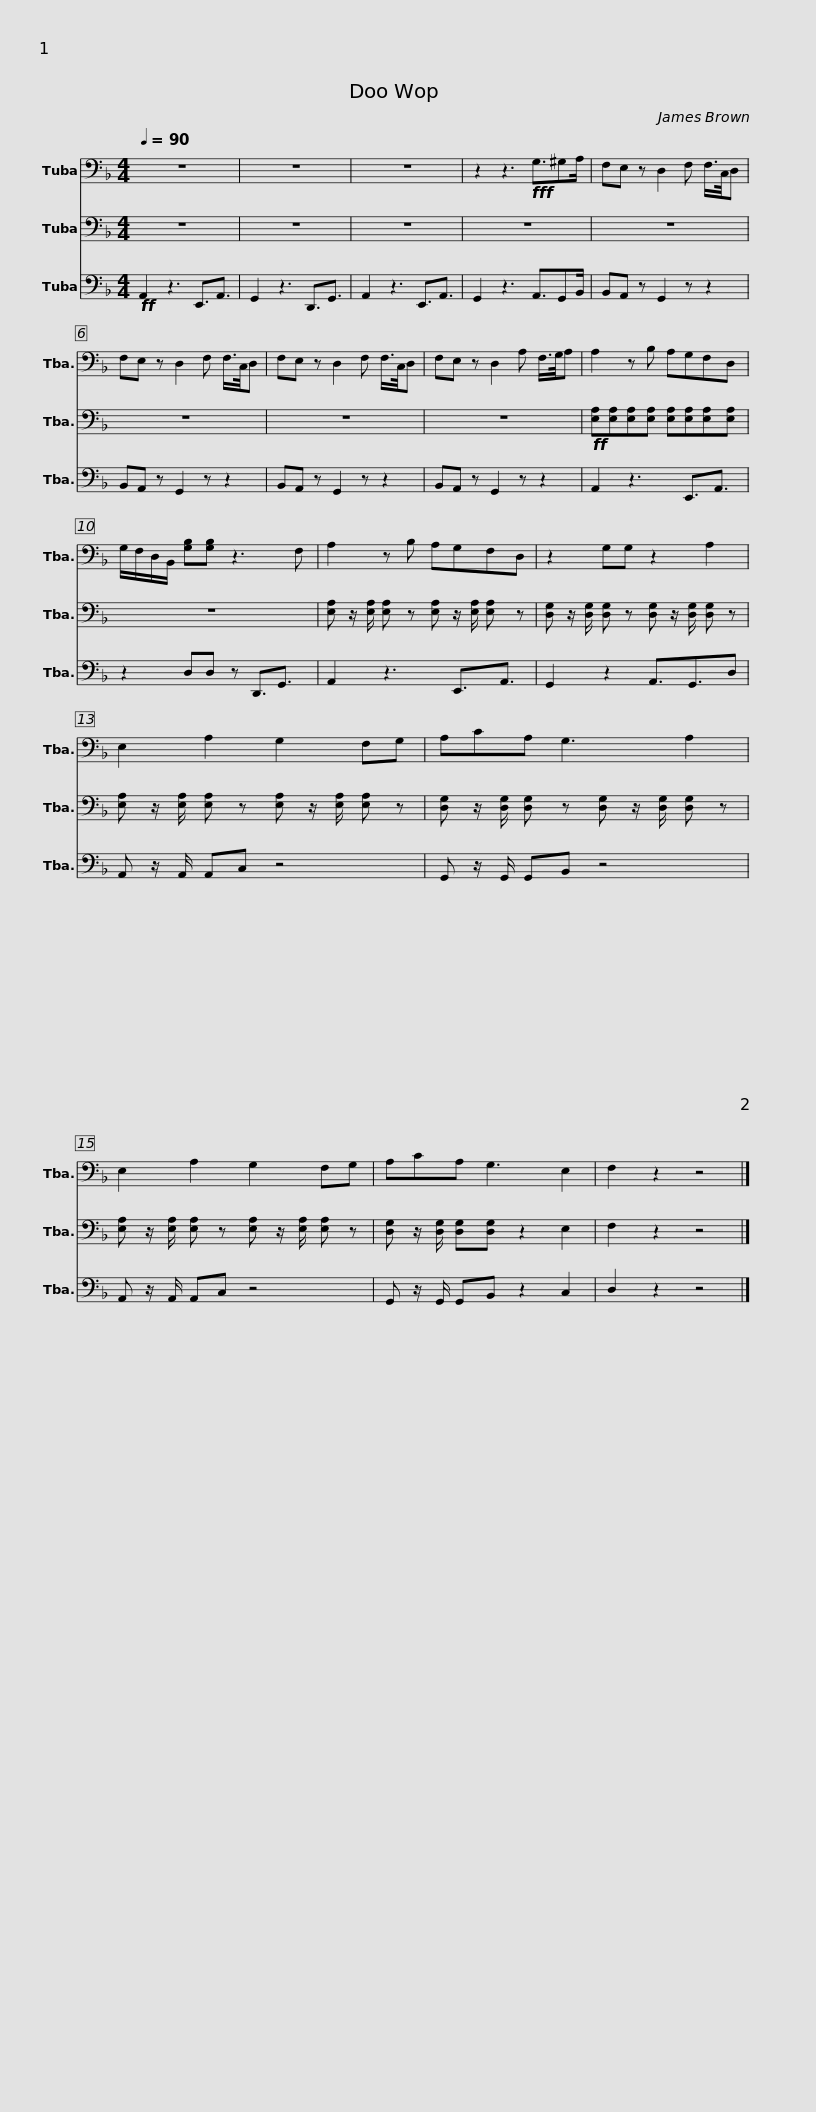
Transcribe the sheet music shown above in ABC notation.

X:1
%%score 1 2 3
L:1/8
Q:1/4=90
M:4/4
I:linebreak $
K:F
V:1 bass
V:2 bass
V:3 bass
V:1
 z8 | z8 | z8 | z2 z3!fff! G,3/2^G,A,/ | F,E, z D,2 F, F,/>C,/D, | %5
 F,E, z D,2 F, F,/>C,/D, |$ F,E, z D,2 F, F,/>C,/D, | F,E, z D,2 A, F,/>G,/A, | A,2 z B, A,G,F,D, | G,/F,/D,/B,,/ [G,B,][G,B,] z3 F, |$ %10
 A,2 z B, A,G,F,D, | z2 G,G, z2 A,2 | E,2 A,2 G,2 F,G, | A,CA, G,3 A,2 |$ E,2 A,2 G,2 F,G, | %15
 A,CA, G,3 E,2 | F,2 z2 z4 |] %17
V:2
 z8 | z8 | z8 | z8 | z8 | %5
 z8 |$ z8 | z8 |!ff! [E,A,][E,A,][E,A,][E,A,] [E,A,][E,A,][E,A,][E,A,] | z8 |$ %10
 [E,A,] z/ [E,A,]/ [E,A,] z [E,A,] z/ [E,A,]/ [E,A,] z | [D,G,] z/ [D,G,]/ [D,G,] z [D,G,] z/ [D,G,]/ [D,G,] z | [E,A,] z/ [E,A,]/ [E,A,] z [E,A,] z/ [E,A,]/ [E,A,] z | [D,G,] z/ [D,G,]/ [D,G,] z [D,G,] z/ [D,G,]/ [D,G,] z |$ [E,A,] z/ [E,A,]/ [E,A,] z [E,A,] z/ [E,A,]/ [E,A,] z | %15
 [D,G,] z/ [D,G,]/ [D,G,][D,G,] z2 E,2 | F,2 z2 z4 |] %17
V:3
!ff! A,,2 z3 E,,3/2A,,3/2 | G,,2 z3 D,,3/2G,,3/2 | A,,2 z3 E,,3/2A,,3/2 | G,,2 z3 A,,3/2G,,B,,/ | B,,A,, z G,,2 z z2 | %5
 B,,A,, z G,,2 z z2 |$ B,,A,, z G,,2 z z2 | B,,A,, z G,,2 z z2 | A,,2 z3 E,,3/2A,,3/2 | z2 D,D, z D,,3/2G,,3/2 |$ %10
 A,,2 z3 E,,3/2A,,3/2 | G,,2 z2 A,,3/2G,,3/2D, | A,, z/ A,,/ A,,C, z4 | G,, z/ G,,/ G,,B,, z4 |$ A,, z/ A,,/ A,,C, z4 | %15
 G,, z/ G,,/ G,,B,, z2 C,2 | D,2 z2 z4 |] %17
